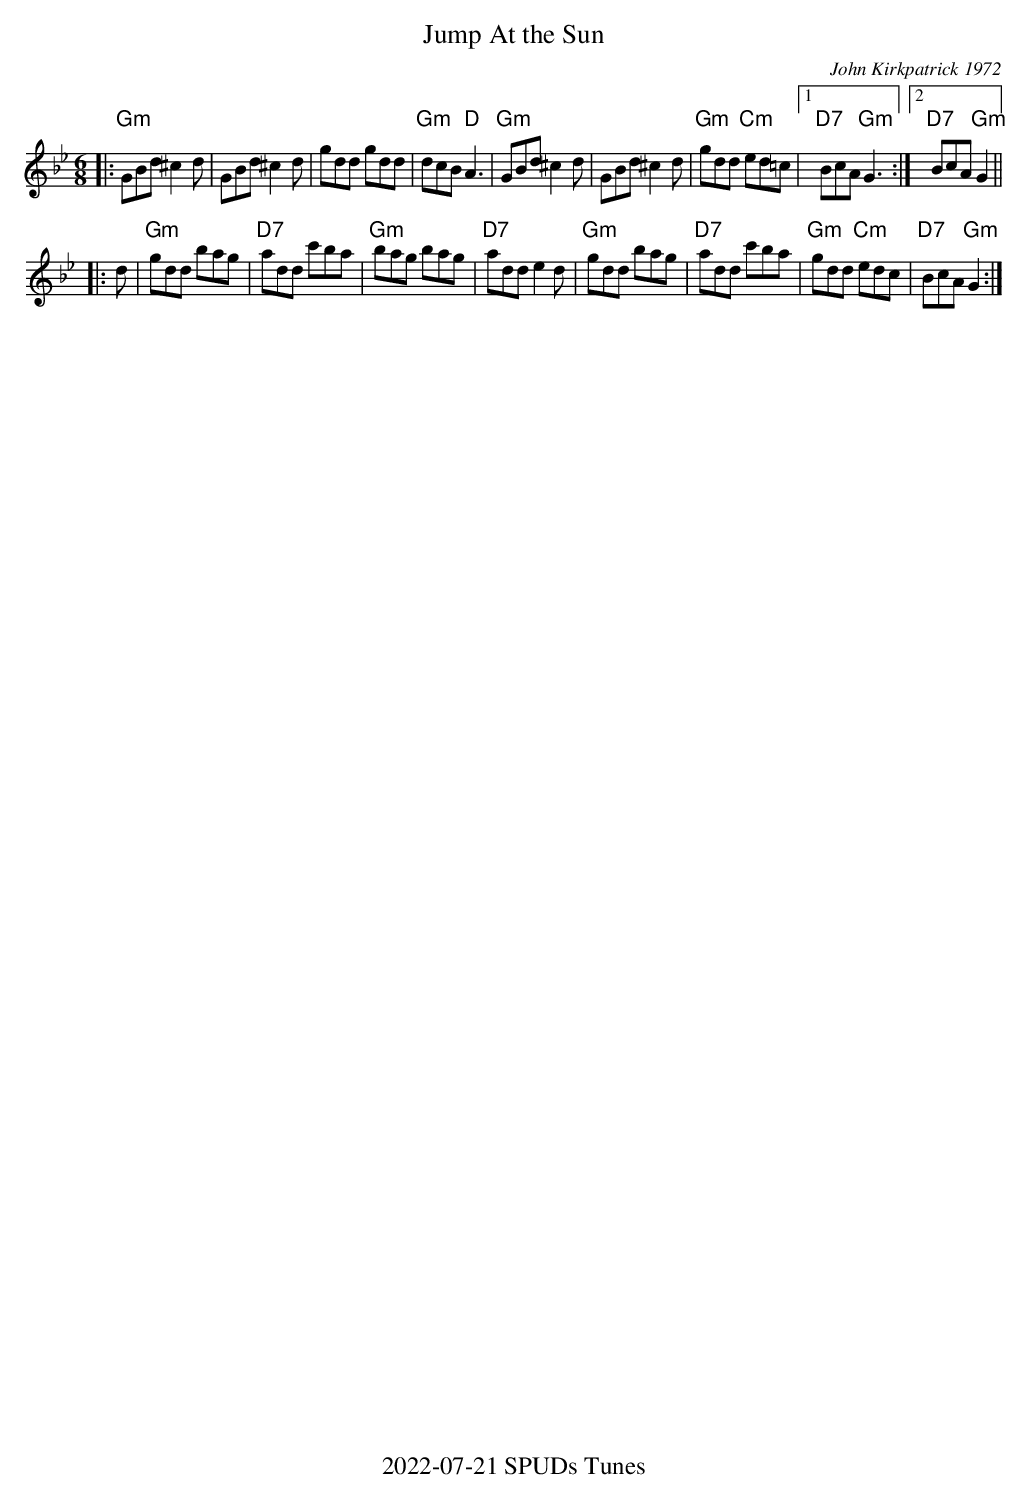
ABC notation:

X:1
T: Jump At the Sun
C: John Kirkpatrick 1972
M: 6/8
K: Gm
|:"Gm"GBd ^c2d| GBd ^c2d| gdd gdd| "Gm"dcB "D"A3|\
"Gm"GBd ^c2d| GBd ^c2d| "Gm"gdd "Cm"ed=c|1"D7"BcA "Gm"G3:|2"D7"BcA "Gm"G2||
|:d| "Gm"gdd bag| "D7"add c'ba| "Gm"bag bag| "D7"add e2d|\
   "Gm"gdd bag| "D7"add c'ba| "Gm"gdd "Cm"edc| "D7"BcA "Gm"G2:|
